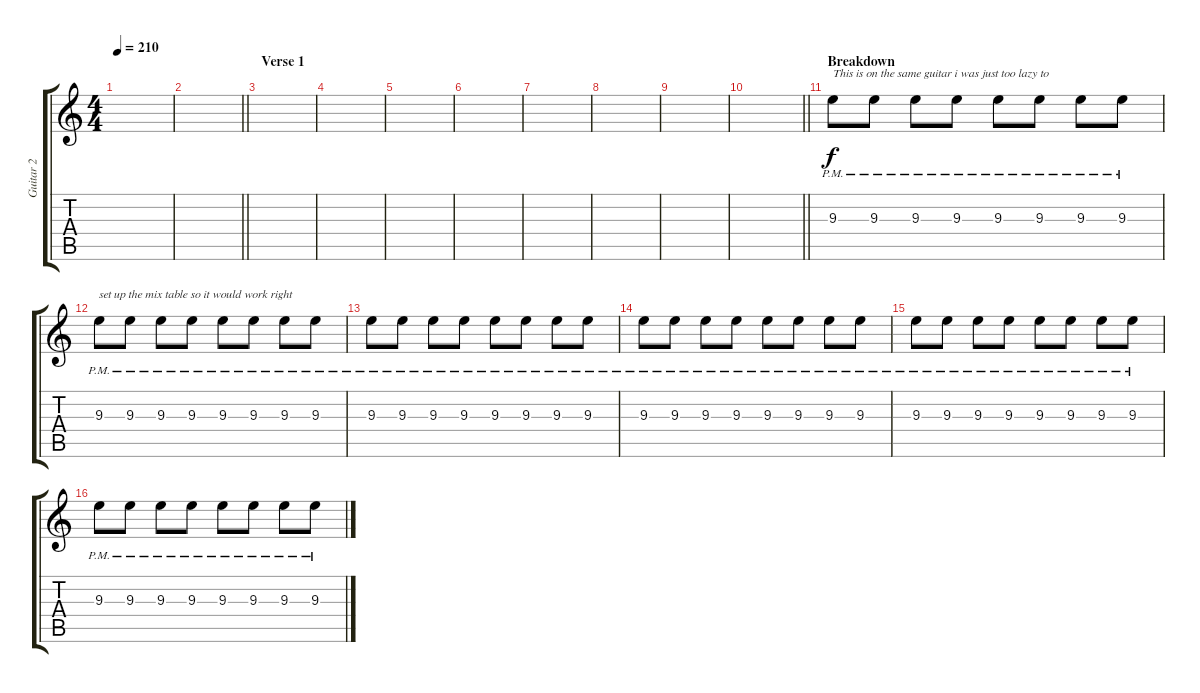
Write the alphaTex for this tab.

\track ("Guitar 2" "Guitar 2") {instrument distortionguitar}
\staff {score tabs}
\tuning (E4 B3 G3 D3 A2 E2) {hide}
\ts (4 4)
\tempo 210
\clef g2
\ks c
|
\barLineRight lightlight
|
\section ("" "Verse 1")
|
|
|
|
|
|
|
\barLineRight lightlight
|
\section ("" "Breakdown")
9.3{pm}.8{txt "This is on the same guitar i was just too lazy to"} 9.3{pm}.8 9.3{pm}.8 9.3{pm}.8 9.3{pm}.8 9.3{pm}.8 9.3{pm}.8 9.3{pm}.8 |
9.3{pm}.8{txt "set up the mix table so it would work right"} 9.3{pm}.8 9.3{pm}.8 9.3{pm}.8 9.3{pm}.8 9.3{pm}.8 9.3{pm}.8 9.3{pm}.8 |
9.3{pm}.8 9.3{pm}.8 9.3{pm}.8 9.3{pm}.8 9.3{pm}.8 9.3{pm}.8 9.3{pm}.8 9.3{pm}.8 |
9.3{pm}.8 9.3{pm}.8 9.3{pm}.8 9.3{pm}.8 9.3{pm}.8 9.3{pm}.8 9.3{pm}.8 9.3{pm}.8 |
9.3{pm}.8 9.3{pm}.8 9.3{pm}.8 9.3{pm}.8 9.3{pm}.8 9.3{pm}.8 9.3{pm}.8 9.3{pm}.8 |
9.3{pm}.8 9.3{pm}.8 9.3{pm}.8 9.3{pm}.8 9.3{pm}.8 9.3{pm}.8 9.3{pm}.8 9.3{pm}.8
